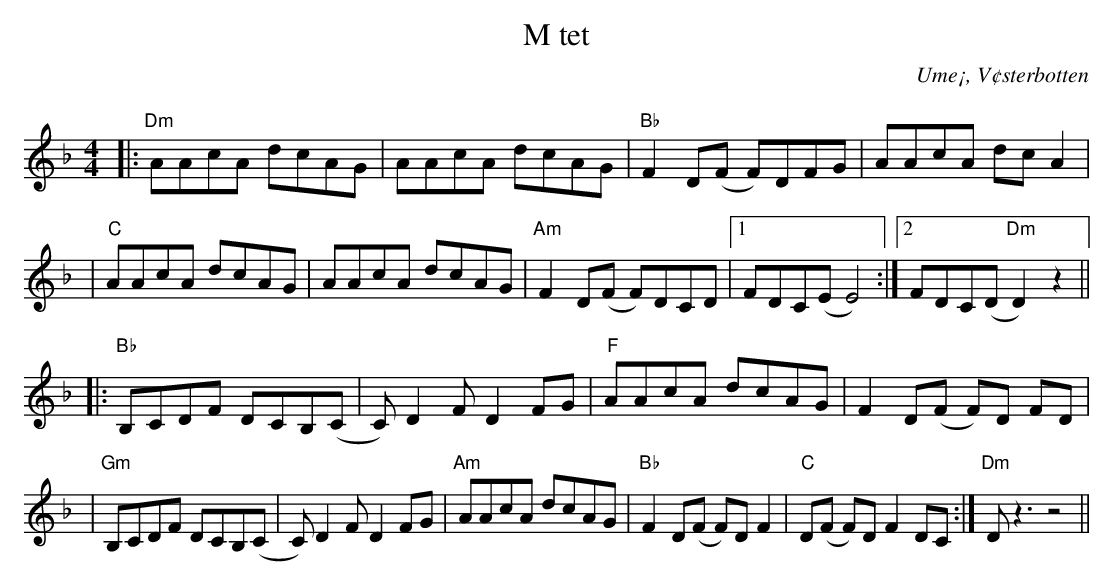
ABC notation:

X:1
T:M tet
Q:150
O:Ume¡, V¢sterbotten
M:4/4
L:1/8
K:Dm
|: "Dm" AAcA dcAG | AAcA dcAG | "Bb" F2D(F F)DFG | AAcA dcA2 |
|"C" AAcA dcAG | AAcA dcAG |"Am" F2D(F F)DCD |1 FDC(E E4) :|2 FDC(D "Dm"D2)z2 ||
|:"Bb"B,CDF DCB,(C | C)D2F D2FG |"F" AAcA dcAG | F2 D(F F)D FD |
|"Gm" B,CDF DCB,(C | C)D2F D2FG |"Am" AAcA dcAG | "Bb" F2D(F F)DF2 |"C"D(F F)D F2 DC:|"Dm"Dz3 z4 ||
